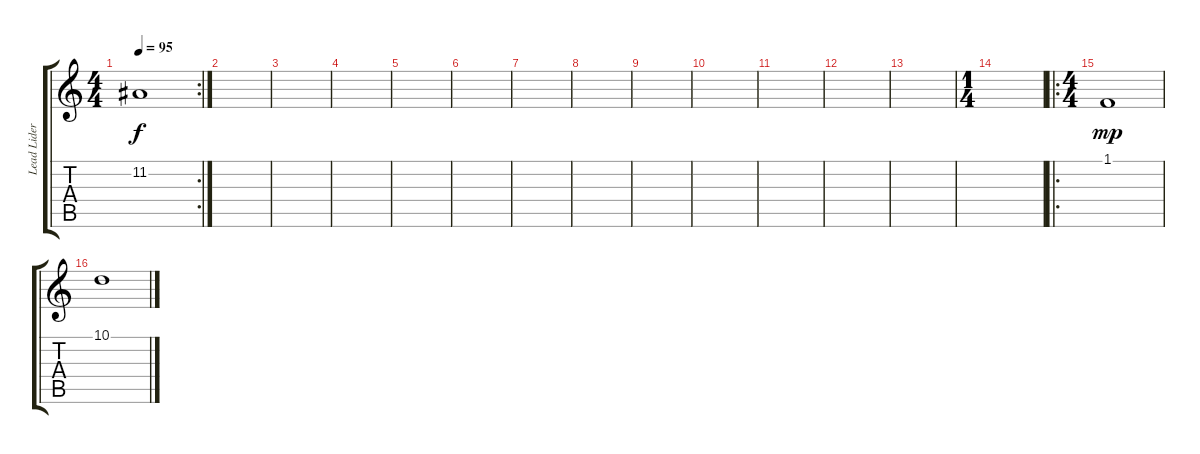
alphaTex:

\track ("Lead Lider" "Lead Lider") {instrument lead6voice}
\staff {score tabs}
\tuning (E4 B3 G3 D3 A2 E2) {hide}
\rc 2
\ts (4 4)
\tempo 95
\clef g2
\ks c
11.2.1{dy f} |
|
|
|
|
|
|
|
|
|
|
|
|
\ts (1 4)
|
\ro
\ts (4 4)
1.1.1{dy mp volume 10} |
10.1.1
